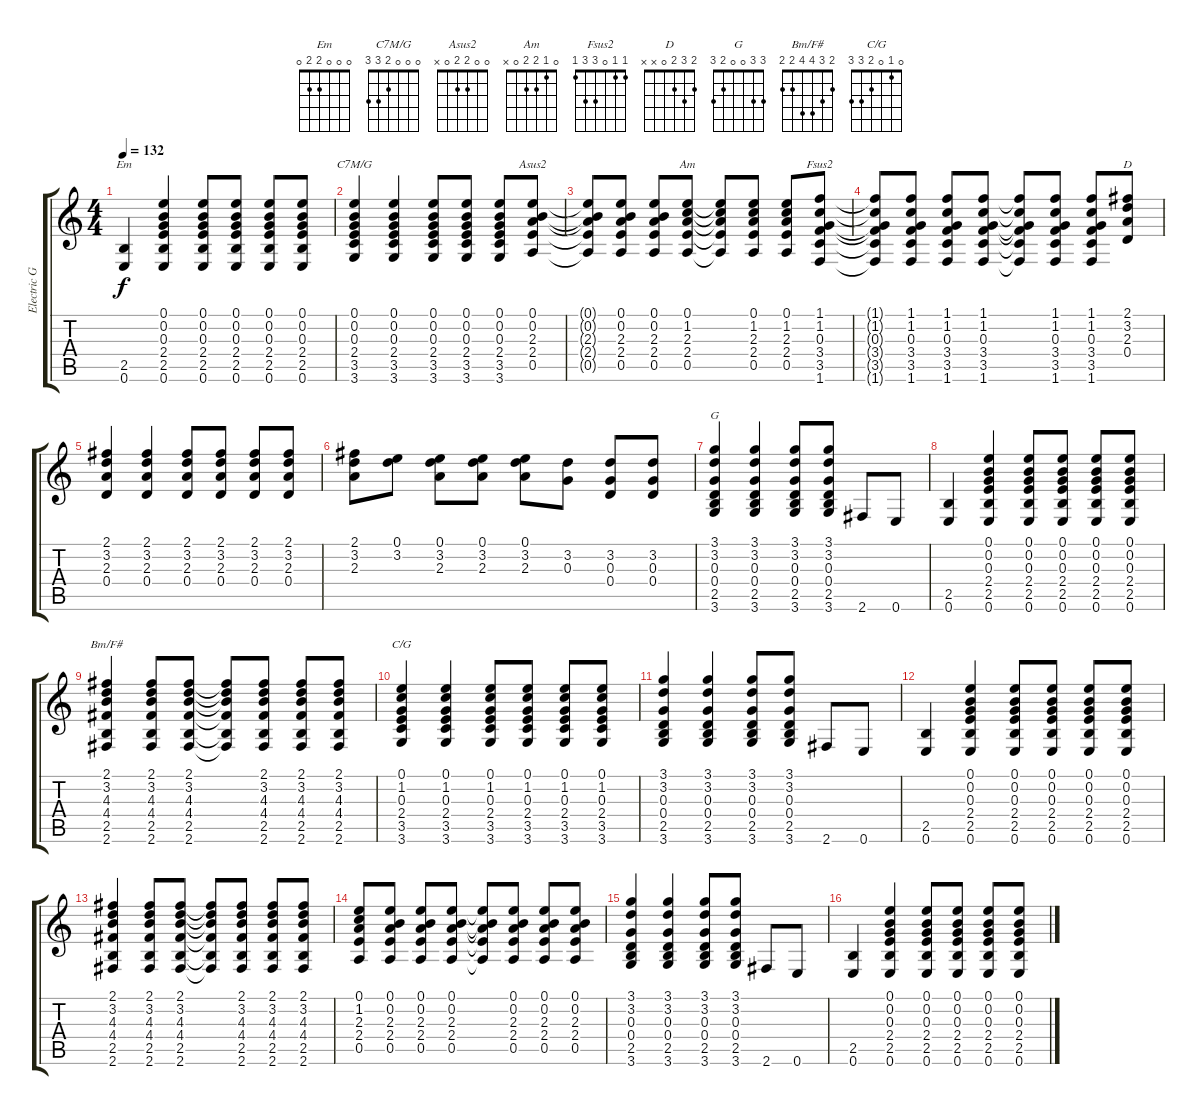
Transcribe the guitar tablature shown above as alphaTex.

\track ("Electric Guitar" "Electric G") {instrument overdrivenguitar}
\staff {score tabs}
\tuning (E4 B3 G3 D3 A2 E2) {hide}
\chord ("Em" 0 0 0 2 2 0)
\chord ("C7M/G" 0 0 0 2 3 3)
\chord ("Asus2" 0 0 2 2 0 x)
\chord ("Am" 0 1 2 2 0 x)
\chord ("Fsus2" 1 1 0 3 3 1)
\chord ("D" 2 3 2 0 x x)
\chord ("G" 3 3 0 0 2 3)
\chord ("Bm/F#" 2 3 4 4 2 2)
\chord ("C/G" 0 1 0 2 3 3)
\ts (4 4)
\tempo 132
\clef g2
\ks c
(2.5 0.6).4{ch "Em" dy f} (0.1 0.2 0.3 2.4 2.5 0.6).4 (0.1 0.2 0.3 2.4 2.5 0.6).8 (0.1 0.2 0.3 2.4 2.5 0.6).8 (0.1 0.2 0.3 2.4 2.5 0.6).8 (0.1 0.2 0.3 2.4 2.5 0.6).8 |
(0.1 0.2 0.3 2.4 3.5 3.6).4{ch "C7M/G"} (0.1 0.2 0.3 2.4 3.5 3.6).4 (0.1 0.2 0.3 2.4 3.5 3.6).8 (0.1 0.2 0.3 2.4 3.5 3.6).8 (0.1 0.2 0.3 2.4 3.5 3.6).8 (0.1 0.2 2.3 2.4 0.5).8{ch "Asus2"} |
(0.1{t} 0.2{t} 2.3{t} 2.4{t} 0.5{t}).8 (0.1 0.2 2.3 2.4 0.5).8 (0.1 0.2 2.3 2.4 0.5).8 (0.1 1.2 2.3 2.4 0.5).8{ch "Am"} (0.1{t} 1.2{t} 2.3{t} 2.4{t} 0.5{t}).8 (0.1 1.2 2.3 2.4 0.5).8 (0.1 1.2 2.3 2.4 0.5).8 (1.1 1.2 0.3 3.4 3.5 1.6).8{ch "Fsus2"} |
(1.1{t} 1.2{t} 0.3{t} 3.4{t} 3.5{t} 1.6{t}).8 (1.1 1.2 0.3 3.4 3.5 1.6).8 (1.1 1.2 0.3 3.4 3.5 1.6).8 (1.1 1.2 0.3 3.4 3.5 1.6).8 (1.1{t} 1.2{t} 0.3{t} 3.4{t} 3.5{t} 1.6{t}).8 (1.1 1.2 0.3 3.4 3.5 1.6).8 (1.1 1.2 0.3 3.4 3.5 1.6).8 (2.1 3.2 2.3 0.4).8{ch "D"} |
(2.1 3.2 2.3 0.4).4 (2.1 3.2 2.3 0.4).4 (2.1 3.2 2.3 0.4).8 (2.1 3.2 2.3 0.4).8 (2.1 3.2 2.3 0.4).8 (2.1 3.2 2.3 0.4).8 |
(2.1 3.2 2.3).8 (0.1 3.2).8 (0.1 3.2 2.3).8 (0.1 3.2 2.3).8 (0.1 3.2 2.3).8 (3.2 0.3).8 (3.2 0.3 0.4).8 (3.2 0.3 0.4).8 |
(3.1 3.2 0.3 0.4 2.5 3.6).4{ch "G"} (3.1 3.2 0.3 0.4 2.5 3.6).4 (3.1 3.2 0.3 0.4 2.5 3.6).8 (3.1 3.2 0.3 0.4 2.5 3.6).8 2.6.8 0.6.8 |
(2.5 0.6).4 (0.1 0.2 0.3 2.4 2.5 0.6).4 (0.1 0.2 0.3 2.4 2.5 0.6).8 (0.1 0.2 0.3 2.4 2.5 0.6).8 (0.1 0.2 0.3 2.4 2.5 0.6).8 (0.1 0.2 0.3 2.4 2.5 0.6).8 |
(2.1 3.2 4.3 4.4 2.5 2.6).4{ch "Bm/F#"} (2.1 3.2 4.3 4.4 2.5 2.6).8 (2.1 3.2 4.3 4.4 2.5 2.6).8 (2.1{t} 3.2{t} 4.3{t} 4.4{t} 2.5{t} 2.6{t}).8 (2.1 3.2 4.3 4.4 2.5 2.6).8 (2.1 3.2 4.3 4.4 2.5 2.6).8 (2.1 3.2 4.3 4.4 2.5 2.6).8 |
(0.1 1.2 0.3 2.4 3.5 3.6).4{ch "C/G"} (0.1 1.2 0.3 2.4 3.5 3.6).4 (0.1 1.2 0.3 2.4 3.5 3.6).8 (0.1 1.2 0.3 2.4 3.5 3.6).8 (0.1 1.2 0.3 2.4 3.5 3.6).8 (0.1 1.2 0.3 2.4 3.5 3.6).8 |
(3.1 3.2 0.3 0.4 2.5 3.6).4 (3.1 3.2 0.3 0.4 2.5 3.6).4 (3.1 3.2 0.3 0.4 2.5 3.6).8 (3.1 3.2 0.3 0.4 2.5 3.6).8 2.6.8 0.6.8 |
(2.5 0.6).4 (0.1 0.2 0.3 2.4 2.5 0.6).4 (0.1 0.2 0.3 2.4 2.5 0.6).8 (0.1 0.2 0.3 2.4 2.5 0.6).8 (0.1 0.2 0.3 2.4 2.5 0.6).8 (0.1 0.2 0.3 2.4 2.5 0.6).8 |
(2.1 3.2 4.3 4.4 2.5 2.6).4 (2.1 3.2 4.3 4.4 2.5 2.6).8 (2.1 3.2 4.3 4.4 2.5 2.6).8 (2.1{t} 3.2{t} 4.3{t} 4.4{t} 2.5{t} 2.6{t}).8 (2.1 3.2 4.3 4.4 2.5 2.6).8 (2.1 3.2 4.3 4.4 2.5 2.6).8 (2.1 3.2 4.3 4.4 2.5 2.6).8 |
(0.1 1.2 2.3 2.4 0.5).8 (0.1 0.2 2.3 2.4 0.5).8 (0.1 0.2 2.3 2.4 0.5).8 (0.1 0.2 2.3 2.4 0.5).8 (0.1{t} 0.2{t} 2.3{t} 2.4{t} 0.5{t}).8 (0.1 0.2 2.3 2.4 0.5).8 (0.1 0.2 2.3 2.4 0.5).8 (0.1 0.2 2.3 2.4 0.5).8 |
(3.1 3.2 0.3 0.4 2.5 3.6).4 (3.1 3.2 0.3 0.4 2.5 3.6).4 (3.1 3.2 0.3 0.4 2.5 3.6).8 (3.1 3.2 0.3 0.4 2.5 3.6).8 2.6.8 0.6.8 |
(2.5 0.6).4 (0.1 0.2 0.3 2.4 2.5 0.6).4 (0.1 0.2 0.3 2.4 2.5 0.6).8 (0.1 0.2 0.3 2.4 2.5 0.6).8 (0.1 0.2 0.3 2.4 2.5 0.6).8 (0.1 0.2 0.3 2.4 2.5 0.6).8
